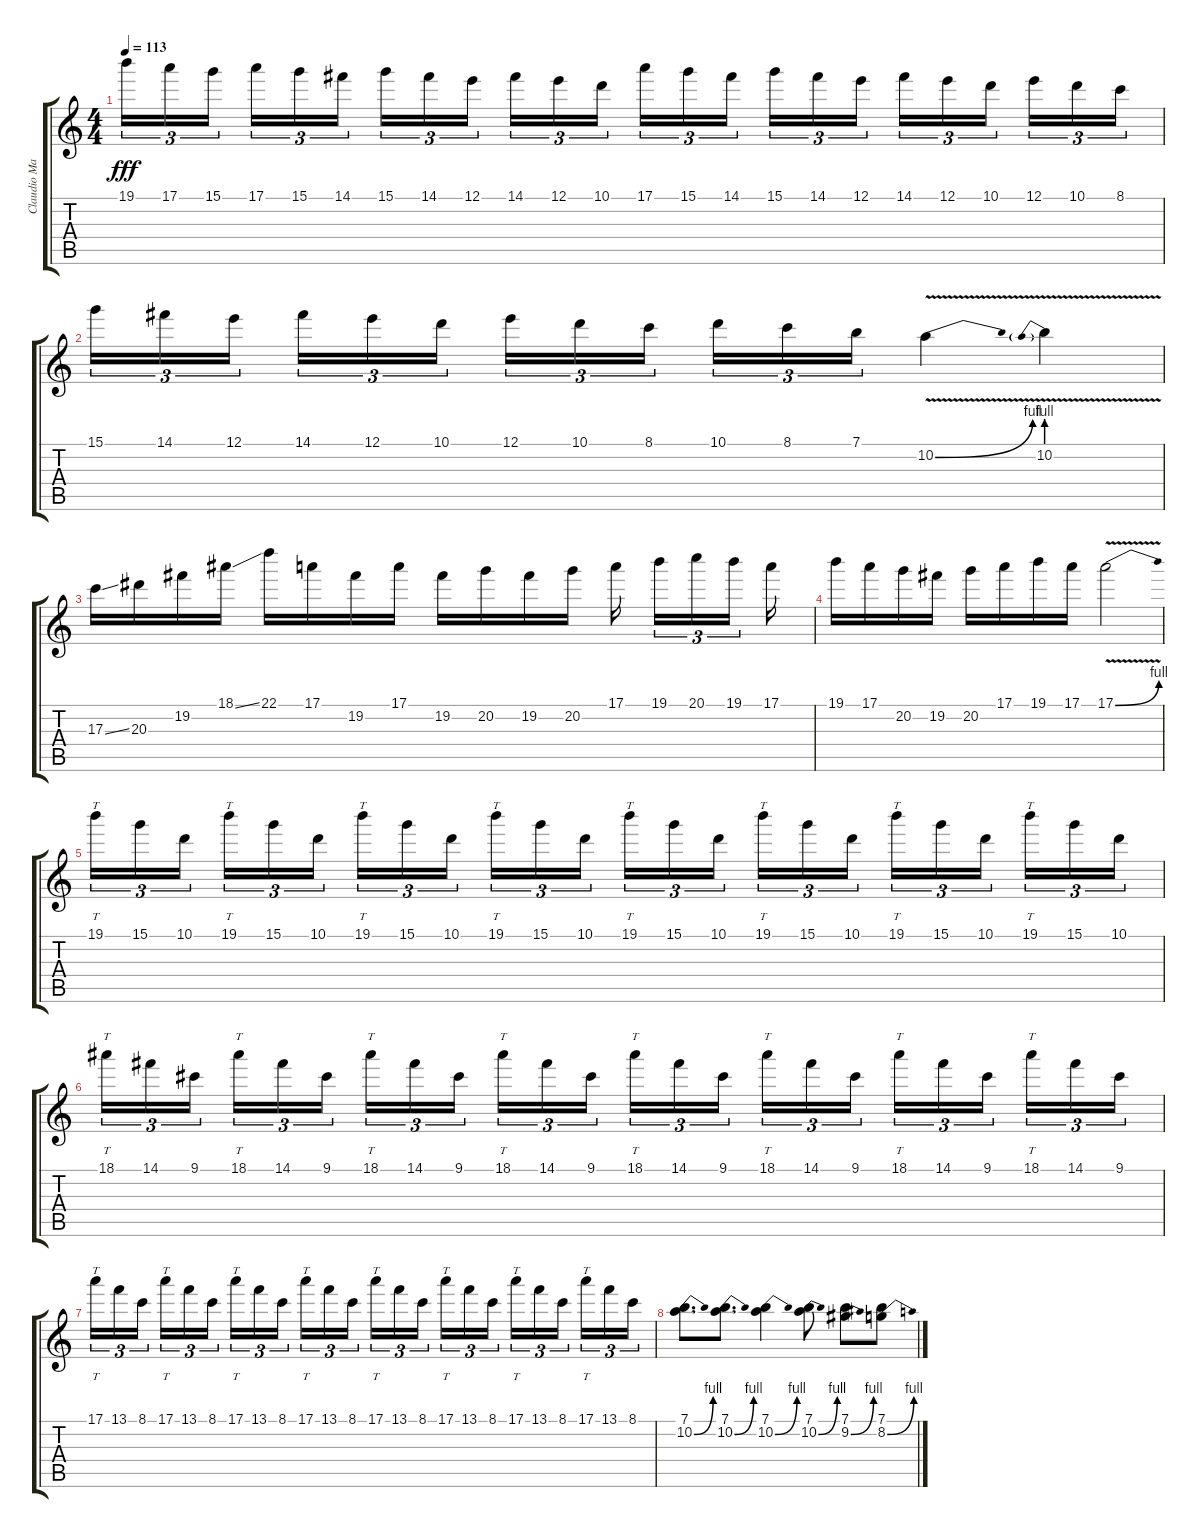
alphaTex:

\track ("Claudio Marciello (Gtr 1)" "Claudio Ma") {instrument distortionguitar}
\staff {score tabs}
\tuning (E4 B3 G3 D3 A2 E2) {hide}
\ts (4 4)
\tempo 113
\clef g2
\ks c
19.1.16{tu (3 2) dy fff} 17.1.16{tu (3 2)} 15.1.16{tu (3 2)} 17.1.16{tu (3 2)} 15.1.16{tu (3 2)} 14.1.16{tu (3 2)} 15.1.16{tu (3 2)} 14.1.16{tu (3 2)} 12.1.16{tu (3 2)} 14.1.16{tu (3 2)} 12.1.16{tu (3 2)} 10.1.16{tu (3 2)} 17.1.16{tu (3 2)} 15.1.16{tu (3 2)} 14.1.16{tu (3 2)} 15.1.16{tu (3 2)} 14.1.16{tu (3 2)} 12.1.16{tu (3 2)} 14.1.16{tu (3 2)} 12.1.16{tu (3 2)} 10.1.16{tu (3 2)} 12.1.16{tu (3 2)} 10.1.16{tu (3 2)} 8.1.16{tu (3 2)} |
15.1.16{tu (3 2)} 14.1.16{tu (3 2)} 12.1.16{tu (3 2)} 14.1.16{tu (3 2)} 12.1.16{tu (3 2)} 10.1.16{tu (3 2)} 12.1.16{tu (3 2)} 10.1.16{tu (3 2)} 8.1.16{tu (3 2)} 10.1.16{tu (3 2)} 8.1.16{tu (3 2)} 7.1.16{tu (3 2)} 10.2{be (bend 0 0 60 4) v}.4 10.2{be (prebend 0 4 60 4) v}.4 |
17.3{ss}.16 20.3.16 19.2.16 18.1{ss}.16 22.1.16 17.1.16 19.2.16 17.1.16 19.2.16 20.2.16 19.2.16 20.2.16 17.1.16 19.1.16{tu (3 2)} 20.1.16{tu (3 2)} 19.1.16{tu (3 2)} 17.1.16 |
19.1.16 17.1.16 20.2.16 19.2.16 20.2.16 17.1.16 19.1.16 17.1.16 17.1{be (bend 0 0 60 4) v}.2 |
19.1.16{tt tu (3 2)} 15.1.16{tu (3 2)} 10.1.16{tu (3 2)} 19.1.16{tt tu (3 2)} 15.1.16{tu (3 2)} 10.1.16{tu (3 2)} 19.1.16{tt tu (3 2)} 15.1.16{tu (3 2)} 10.1.16{tu (3 2)} 19.1.16{tt tu (3 2)} 15.1.16{tu (3 2)} 10.1.16{tu (3 2)} 19.1.16{tt tu (3 2)} 15.1.16{tu (3 2)} 10.1.16{tu (3 2)} 19.1.16{tt tu (3 2)} 15.1.16{tu (3 2)} 10.1.16{tu (3 2)} 19.1.16{tt tu (3 2)} 15.1.16{tu (3 2)} 10.1.16{tu (3 2)} 19.1.16{tt tu (3 2)} 15.1.16{tu (3 2)} 10.1.16{tu (3 2)} |
18.1.16{tt tu (3 2)} 14.1.16{tu (3 2)} 9.1.16{tu (3 2)} 18.1.16{tt tu (3 2)} 14.1.16{tu (3 2)} 9.1.16{tu (3 2)} 18.1.16{tt tu (3 2)} 14.1.16{tu (3 2)} 9.1.16{tu (3 2)} 18.1.16{tt tu (3 2)} 14.1.16{tu (3 2)} 9.1.16{tu (3 2)} 18.1.16{tt tu (3 2)} 14.1.16{tu (3 2)} 9.1.16{tu (3 2)} 18.1.16{tt tu (3 2)} 14.1.16{tu (3 2)} 9.1.16{tu (3 2)} 18.1.16{tt tu (3 2)} 14.1.16{tu (3 2)} 9.1.16{tu (3 2)} 18.1.16{tt tu (3 2)} 14.1.16{tu (3 2)} 9.1.16{tu (3 2)} |
17.1.16{tt tu (3 2)} 13.1.16{tu (3 2)} 8.1.16{tu (3 2)} 17.1.16{tt tu (3 2)} 13.1.16{tu (3 2)} 8.1.16{tu (3 2)} 17.1.16{tt tu (3 2)} 13.1.16{tu (3 2)} 8.1.16{tu (3 2)} 17.1.16{tt tu (3 2)} 13.1.16{tu (3 2)} 8.1.16{tu (3 2)} 17.1.16{tt tu (3 2)} 13.1.16{tu (3 2)} 8.1.16{tu (3 2)} 17.1.16{tt tu (3 2)} 13.1.16{tu (3 2)} 8.1.16{tu (3 2)} 17.1.16{tt tu (3 2)} 13.1.16{tu (3 2)} 8.1.16{tu (3 2)} 17.1.16{tt tu (3 2)} 13.1.16{tu (3 2)} 8.1.16{tu (3 2)} |
(7.1 10.2{be (bend 0 0 60 4)}).8{d} (7.1 10.2{be (bend 0 0 60 4)}).8{d} (7.1 10.2{be (bend 0 0 60 4)}).4 (7.1 10.2{be (bend 0 0 60 4)}).8 (7.1 9.2{be (bend 0 0 60 4)}).8 (7.1 8.2{be (bend 0 0 60 4)}).8
